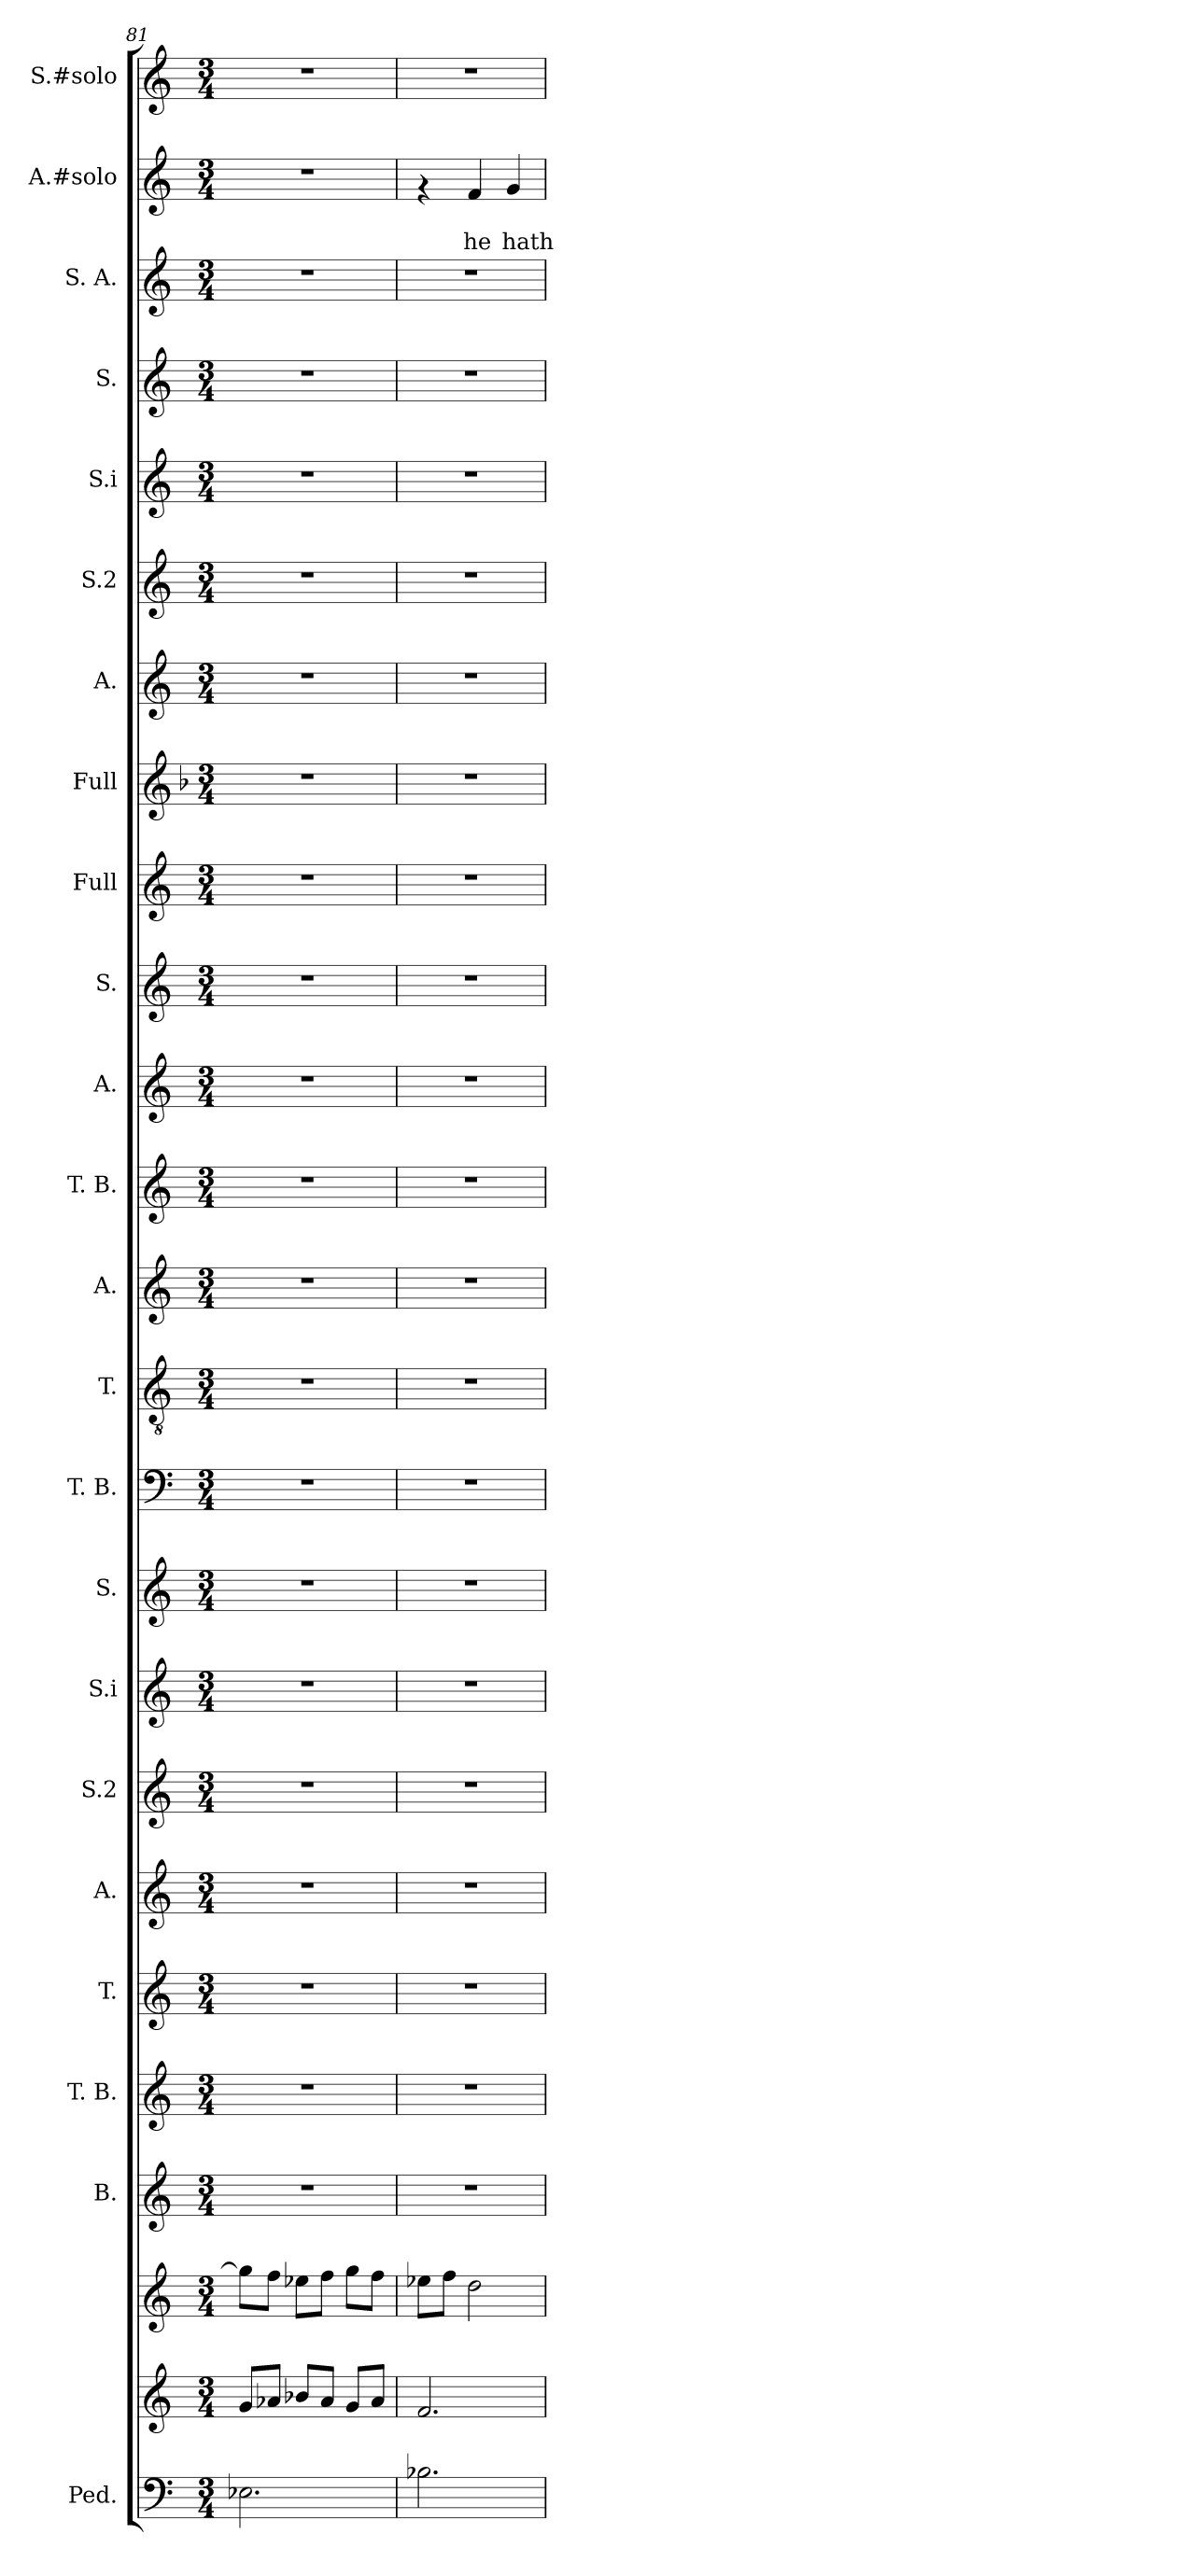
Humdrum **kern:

**kern	**kern	**kern	**kern	**kern	**kern	**kern	**kern	**kern	**kern	**kern	**kern	**kern	**kern	**kern	**kern	**kern	**kern	**kern	**kern	**kern	**kern	**kern	**kern	**text	**text	**kern
*part25	*part24	*part23	*part22	*part21	*part20	*part19	*part18	*part17	*part16	*part15	*part14	*part13	*part12	*part11	*part10	*part9	*part8	*part7	*part6	*part5	*part4	*part3	*part2	*part2	*part2	*part1
*staff25	*staff24	*staff23	*staff22	*staff21	*staff20	*staff19	*staff18	*staff17	*staff16	*staff15	*staff14	*staff13	*staff12	*staff11	*staff10	*staff9	*staff8	*staff7	*staff6	*staff5	*staff4	*staff3	*staff2	*staff2	*staff2	*staff1
*I"Ped.	*	*	*I"B.	*I"T. B.	*I"T.	*I"A.	*I"S.2	*I"S.i	*I"S.	*I"T. B.	*I"T.	*I"A.	*I"T. B.	*I"A.	*I"S.	*I"Full	*I"Full	*I"A.	*I"S.2	*I"S.i	*I"S.	*I"S. A.	*I"A.#solo	*	*	*I"S.#solo
*I'Ped.	*	*	*	*I'T. B.	*I'T.	*I'A.	*I'S.2	*I'S.i	*I'S.	*I'T. B.	*I'T.	*	*I'T. B.	*I'A.	*I'S.	*	*	*I'A.	*I'S.2	*I'S.i	*I'S.	*I'S. A.	*I'A.#solo	*	*	*I'S.#solo
!!LO:LB:g=z
*clefF4	*clefG2	*clefG2	*clefG2	*clefG2	*clefG2	*clefG2	*clefG2	*clefG2	*clefG2	*clefF4	*clefGv2	*clefG2	*clefG2	*clefG2	*clefG2	*clefG2	*clefG2	*clefG2	*clefG2	*clefG2	*clefG2	*clefG2	*clefG2	*	*	*clefG2
*	*	*	*	*	*	*	*	*	*	*	*	*	*	*	*	*	*ITrd3c5	*	*	*	*	*	*	*	*	*
*k[]	*k[]	*k[]	*k[]	*k[]	*k[]	*k[]	*k[]	*k[]	*k[]	*k[]	*k[]	*k[]	*k[]	*k[]	*k[]	*k[]	*k[]	*k[]	*k[]	*k[]	*k[]	*k[]	*k[]	*	*	*k[]
*C:	*C:	*C:	*C:	*C:	*C:	*C:	*C:	*C:	*C:	*C:	*C:	*C:	*C:	*C:	*C:	*C:	*C:	*C:	*C:	*C:	*C:	*C:	*C:	*	*	*C:
*M3/4	*M3/4	*M3/4	*M3/4	*M3/4	*M3/4	*M3/4	*M3/4	*M3/4	*M3/4	*M3/4	*M3/4	*M3/4	*M3/4	*M3/4	*M3/4	*M3/4	*M3/4	*M3/4	*M3/4	*M3/4	*M3/4	*M3/4	*M3/4	*	*	*M3/4
=81	=81	=81	=81	=81	=81	=81	=81	=81	=81	=81	=81	=81	=81	=81	=81	=81	=81	=81	=81	=81	=81	=81	=81	=81	=81	=81
2.E-X\	8g/L	8gg\L]	2.r	2.r	2.r	2.r	2.r	2.r	2.r	2.r	2.r	2.r	2.r	2.r	2.r	2.r	2.r	2.r	2.r	2.r	2.r	2.r	2.r	.	.	2.r
.	8a-X/J	8ff\J	.	.	.	.	.	.	.	.	.	.	.	.	.	.	.	.	.	.	.	.	.	.	.	.
.	8b-X/L	8ee-X\L	.	.	.	.	.	.	.	.	.	.	.	.	.	.	.	.	.	.	.	.	.	.	.	.
.	8a-/J	8ff\J	.	.	.	.	.	.	.	.	.	.	.	.	.	.	.	.	.	.	.	.	.	.	.	.
.	8g/L	8gg\L	.	.	.	.	.	.	.	.	.	.	.	.	.	.	.	.	.	.	.	.	.	.	.	.
.	8a-/J	8ff\J	.	.	.	.	.	.	.	.	.	.	.	.	.	.	.	.	.	.	.	.	.	.	.	.
=82	=82	=82	=82	=82	=82	=82	=82	=82	=82	=82	=82	=82	=82	=82	=82	=82	=82	=82	=82	=82	=82	=82	=82	=82	=82	=82
2.B-X\	2.f/	8ee-X\L	2.r	2.r	2.r	2.r	2.r	2.r	2.r	2.r	2.r	2.r	2.r	2.r	2.r	2.r	2.r	2.r	2.r	2.r	2.r	2.r	4rf	.	.	2.r
.	.	8ff\J	.	.	.	.	.	.	.	.	.	.	.	.	.	.	.	.	.	.	.	.	.	.	.	.
!	!	!	!	!	!	!	!	!	!	!	!	!	!	!	!	!	!	!	!	!	!	!	!	!	!LO:LY:b	!
.	.	2dd\	.	.	.	.	.	.	.	.	.	.	.	.	.	.	.	.	.	.	.	.	4f/	.	he	.
!	!	!	!	!	!	!	!	!	!	!	!	!	!	!	!	!	!	!	!	!	!	!	!	!	!LO:LY:b	!
.	.	.	.	.	.	.	.	.	.	.	.	.	.	.	.	.	.	.	.	.	.	.	4g/	.	hath	.
=	=	=	=	=	=	=	=	=	=	=	=	=	=	=	=	=	=	=	=	=	=	=	=	=	=	=
*-	*-	*-	*-	*-	*-	*-	*-	*-	*-	*-	*-	*-	*-	*-	*-	*-	*-	*-	*-	*-	*-	*-	*-	*-	*-	*-
